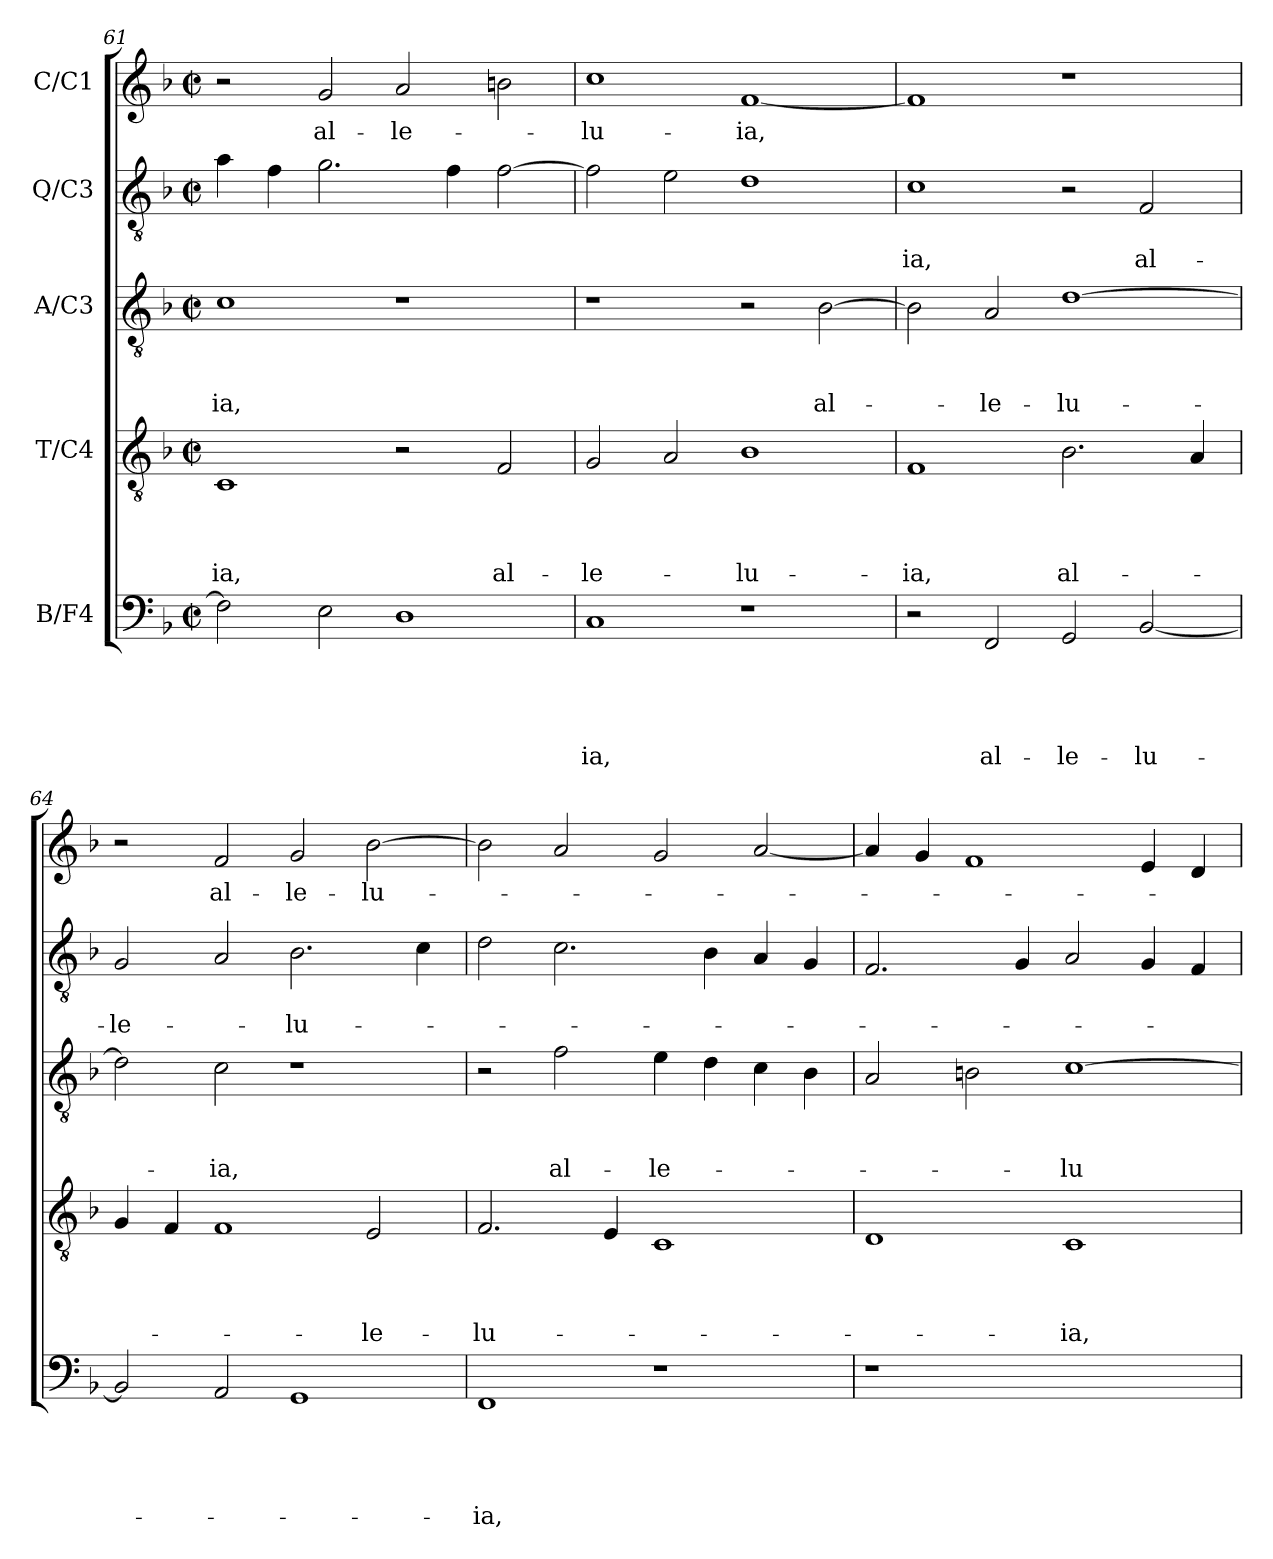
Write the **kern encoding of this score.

**kern	**text	**text	**text	**text	**text	**kern	**text	**text	**text	**text	**kern	**text	**text	**text	**kern	**text	**text	**kern	**text
*part5	*part5	*part5	*part5	*part5	*part5	*part4	*part4	*part4	*part4	*part4	*part3	*part3	*part3	*part3	*part2	*part2	*part2	*part1	*part1
*staff5	*staff5	*staff5	*staff5	*staff5	*staff5	*staff4	*staff4	*staff4	*staff4	*staff4	*staff3	*staff3	*staff3	*staff3	*staff2	*staff2	*staff2	*staff1	*staff1
*I"B/F4	*	*	*	*	*	*I"T/C4	*	*	*	*	*I"A/C3	*	*	*	*I"Q/C3	*	*	*I"C/C1	*
!!LO:PB:g=z
*clefF4	*	*	*	*	*	*clefGv2	*	*	*	*	*clefGv2	*	*	*	*clefGv2	*	*	*clefG2	*
*k[b-]	*	*	*	*	*	*k[b-]	*	*	*	*	*k[b-]	*	*	*	*k[b-]	*	*	*k[b-]	*
*F:	*	*	*	*	*	*F:	*	*	*	*	*F:	*	*	*	*F:	*	*	*F:	*
*M2/2	*	*	*	*	*	*M2/2	*	*	*	*	*M2/2	*	*	*	*M2/2	*	*	*M2/2	*
*met(c|)	*	*	*	*	*	*met(c|)	*	*	*	*	*met(c|)	*	*	*	*met(c|)	*	*	*met(c|)	*
=61	=61	=61	=61	=61	=61	=61	=61	=61	=61	=61	=61	=61	=61	=61	=61	=61	=61	=61	=61
!	!	!	!	!	!	!	!	!	!	!LO:LY:b	!	!	!	!LO:LY:b	!	!	!	!	!
2F\]	.	.	.	.	.	1C	.	.	.	-ia,	1c	.	.	-ia,	4a\	.	.	2r	.
.	.	.	.	.	.	.	.	.	.	.	.	.	.	.	4f\	.	.	.	.
!	!	!	!	!	!	!	!	!	!	!	!	!	!	!	!	!	!	!	!LO:LY:b
2E\	.	.	.	.	.	.	.	.	.	.	.	.	.	.	2.g\	.	.	2g/	al-
!	!	!	!	!	!	!	!	!	!	!	!	!	!	!	!	!	!	!	!LO:LY:b
1D	.	.	.	.	.	2r	.	.	.	.	1r	.	.	.	.	.	.	2a/	-le-
.	.	.	.	.	.	.	.	.	.	.	.	.	.	.	4f\	.	.	.	.
!	!	!	!	!	!	!	!	!	!	!LO:LY:b	!	!	!	!	!	!	!	!	!
.	.	.	.	.	.	2F/	.	.	.	al-	.	.	.	.	[2f\	.	.	2bn\	.
=62	=62	=62	=62	=62	=62	=62	=62	=62	=62	=62	=62	=62	=62	=62	=62	=62	=62	=62	=62
!	!	!	!	!	!LO:LY:b	!	!	!	!	!LO:LY:b	!	!	!	!	!	!	!	!	!LO:LY:b
1C	.	.	.	.	-ia,	2G/	.	.	.	-le-	1r	.	.	.	2f\]	.	.	1cc	-lu-
.	.	.	.	.	.	2A/	.	.	.	.	.	.	.	.	2e\	.	.	.	.
!	!	!	!	!	!	!	!	!	!	!LO:LY:b	!	!	!	!	!	!	!	!	!LO:LY:b
1r	.	.	.	.	.	1B-	.	.	.	-lu-	2r	.	.	.	1d	.	.	[1f	-ia,
!	!	!	!	!	!	!	!	!	!	!	!	!	!	!LO:LY:b	!	!	!	!	!
.	.	.	.	.	.	.	.	.	.	.	[2B-\	.	.	al-	.	.	.	.	.
=63	=63	=63	=63	=63	=63	=63	=63	=63	=63	=63	=63	=63	=63	=63	=63	=63	=63	=63	=63
!	!	!	!	!	!	!	!	!	!	!LO:LY:b	!	!	!	!	!	!	!LO:LY:b	!	!
2r	.	.	.	.	.	1F	.	.	.	-ia,	2B-\]	.	.	.	1c	.	-ia,	1f]	.
!	!	!	!	!	!LO:LY:b	!	!	!	!	!	!	!	!	!LO:LY:b	!	!	!	!	!
2FF/	.	.	.	.	al-	.	.	.	.	.	2A/	.	.	-le-	.	.	.	.	.
!	!	!	!	!	!LO:LY:b	!	!	!	!	!LO:LY:b	!	!	!	!LO:LY:b	!	!	!	!	!
2GG/	.	.	.	.	-le-	2.B-\	.	.	.	al-	[1d	.	.	-lu-	2r	.	.	1r	.
!	!	!	!	!	!LO:LY:b	!	!	!	!	!	!	!	!	!	!	!	!LO:LY:b	!	!
[2BB-/	.	.	.	.	-lu-	.	.	.	.	.	.	.	.	.	2F/	.	al-	.	.
.	.	.	.	.	.	4A/	.	.	.	.	.	.	.	.	.	.	.	.	.
=64	=64	=64	=64	=64	=64	=64	=64	=64	=64	=64	=64	=64	=64	=64	=64	=64	=64	=64	=64
!	!	!	!	!	!	!	!	!	!	!	!	!	!	!	!	!	!LO:LY:b	!	!
2BB-/]	.	.	.	.	.	4G/	.	.	.	.	2d\]	.	.	.	2G/	.	-le-	2r	.
.	.	.	.	.	.	4F/	.	.	.	.	.	.	.	.	.	.	.	.	.
!	!	!	!	!	!	!	!	!	!	!	!	!	!	!LO:LY:b	!	!	!	!	!LO:LY:b
2AA/	.	.	.	.	.	1F	.	.	.	.	2c\	.	.	-ia,	2A/	.	.	2f/	al-
!	!	!	!	!	!	!	!	!	!	!	!	!	!	!	!	!	!LO:LY:b	!	!LO:LY:b
1GG	.	.	.	.	.	.	.	.	.	.	1r	.	.	.	2.B-\	.	-lu-	2g/	-le-
!	!	!	!	!	!	!	!	!	!	!LO:LY:b	!	!	!	!	!	!	!	!	!LO:LY:b
.	.	.	.	.	.	2E/	.	.	.	-le-	.	.	.	.	.	.	.	[2b-\	-lu-
.	.	.	.	.	.	.	.	.	.	.	.	.	.	.	4c\	.	.	.	.
=65	=65	=65	=65	=65	=65	=65	=65	=65	=65	=65	=65	=65	=65	=65	=65	=65	=65	=65	=65
!	!	!	!	!	!LO:LY:b	!	!	!	!	!LO:LY:b	!	!	!	!	!	!	!	!	!
1FF	.	.	.	.	-ia,	2.F/	.	.	.	-lu-	2r	.	.	.	2d\	.	.	2b-\]	.
!	!	!	!	!	!	!	!	!	!	!	!	!	!	!LO:LY:b	!	!	!	!	!
.	.	.	.	.	.	.	.	.	.	.	2f\	.	.	al-	2.c\	.	.	2a/	.
.	.	.	.	.	.	4E/	.	.	.	.	.	.	.	.	.	.	.	.	.
!	!	!	!	!	!	!	!	!	!	!	!	!	!	!LO:LY:b	!	!	!	!	!
1r	.	.	.	.	.	1C	.	.	.	.	4e\	.	.	-le-	.	.	.	2g/	.
.	.	.	.	.	.	.	.	.	.	.	4d\	.	.	.	4B-\	.	.	.	.
.	.	.	.	.	.	.	.	.	.	.	4c\	.	.	.	4A/	.	.	[2a/	.
.	.	.	.	.	.	.	.	.	.	.	4B-\	.	.	.	4G/	.	.	.	.
!!LO:LB:g=z
=66	=66	=66	=66	=66	=66	=66	=66	=66	=66	=66	=66	=66	=66	=66	=66	=66	=66	=66	=66
1r	.	.	.	.	.	1D	.	.	.	.	2A/	.	.	.	2.F/	.	.	4a/]	.
.	.	.	.	.	.	.	.	.	.	.	.	.	.	.	.	.	.	4g/	.
.	.	.	.	.	.	.	.	.	.	.	2Bn\	.	.	.	.	.	.	1f	.
.	.	.	.	.	.	.	.	.	.	.	.	.	.	.	4G/	.	.	.	.
!	!	!	!	!	!	!	!	!	!	!LO:LY:b	!	!	!	!LO:LY:b	!	!	!	!	!
1ryy	.	.	.	.	.	1C	.	.	.	-ia,	[1c	.	.	-lu-	2A/	.	.	.	.
.	.	.	.	.	.	.	.	.	.	.	.	.	.	.	4G/	.	.	4e/	.
.	.	.	.	.	.	.	.	.	.	.	.	.	.	.	4F/	.	.	4d/	.
=	=	=	=	=	=	=	=	=	=	=	=	=	=	=	=	=	=	=	=
*-	*-	*-	*-	*-	*-	*-	*-	*-	*-	*-	*-	*-	*-	*-	*-	*-	*-	*-	*-
